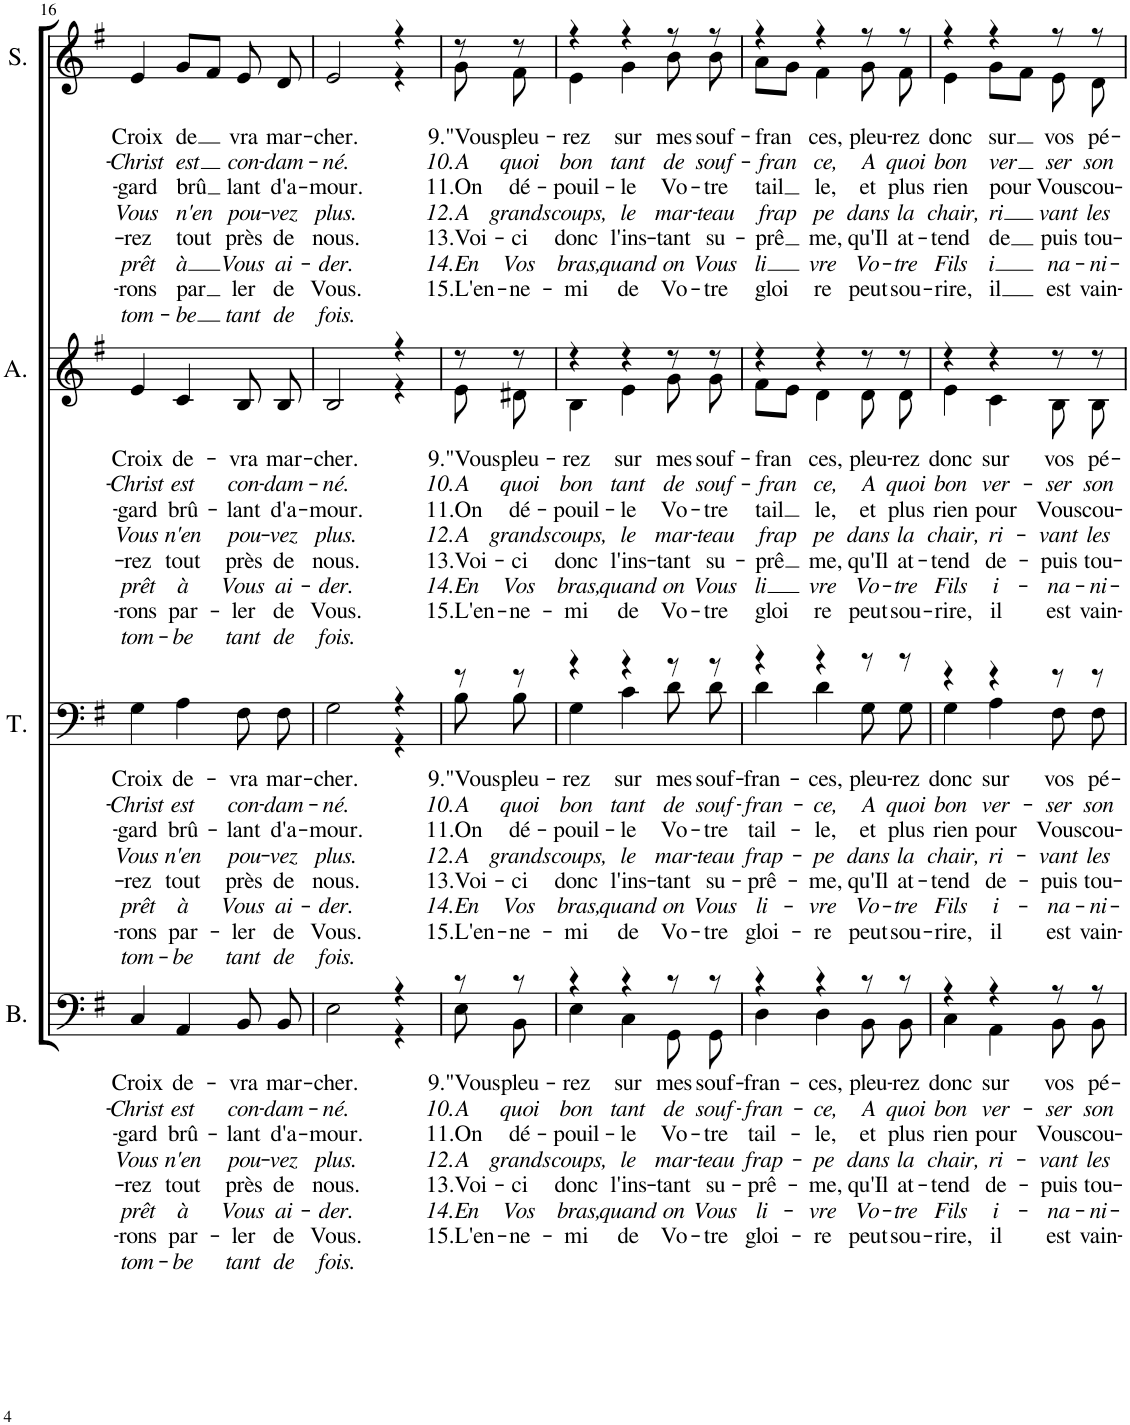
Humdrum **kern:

**kern	**text	**text	**text	**text	**text	**text	**text	**text	**kern	**text	**text	**text	**text	**text	**text	**text	**text	**kern	**text	**text	**text	**text	**text	**text	**text	**text	**kern	**text	**text	**text	**text	**text	**text	**text	**text
*part4	*part4	*part4	*part4	*part4	*part4	*part4	*part4	*part4	*part3	*part3	*part3	*part3	*part3	*part3	*part3	*part3	*part3	*part2	*part2	*part2	*part2	*part2	*part2	*part2	*part2	*part2	*part1	*part1	*part1	*part1	*part1	*part1	*part1	*part1	*part1
*staff4	*staff4	*staff4	*staff4	*staff4	*staff4	*staff4	*staff4	*staff4	*staff3	*staff3	*staff3	*staff3	*staff3	*staff3	*staff3	*staff3	*staff3	*staff2	*staff2	*staff2	*staff2	*staff2	*staff2	*staff2	*staff2	*staff2	*staff1	*staff1	*staff1	*staff1	*staff1	*staff1	*staff1	*staff1	*staff1
*I"Basse	*	*	*	*	*	*	*	*	*I"Ténor	*	*	*	*	*	*	*	*	*I"Alto	*	*	*	*	*	*	*	*	*I"Soprane	*	*	*	*	*	*	*	*
*I'B.	*	*	*	*	*	*	*	*	*I'T.	*	*	*	*	*	*	*	*	*I'A.	*	*	*	*	*	*	*	*	*I'S.	*	*	*	*	*	*	*	*
!!LO:PB:g=z
*clefF4	*	*	*	*	*	*	*	*	*clefF4	*	*	*	*	*	*	*	*	*clefG2	*	*	*	*	*	*	*	*	*clefG2	*	*	*	*	*	*	*	*
*k[f#]	*	*	*	*	*	*	*	*	*k[f#]	*	*	*	*	*	*	*	*	*k[f#]	*	*	*	*	*	*	*	*	*k[f#]	*	*	*	*	*	*	*	*
*M3/4	*	*	*	*	*	*	*	*	*M3/4	*	*	*	*	*	*	*	*	*M3/4	*	*	*	*	*	*	*	*	*M3/4	*	*	*	*	*	*	*	*
=16	=16	=16	=16	=16	=16	=16	=16	=16	=16	=16	=16	=16	=16	=16	=16	=16	=16	=16	=16	=16	=16	=16	=16	=16	=16	=16	=16	=16	=16	=16	=16	=16	=16	=16	=16
!	!LO:LY:b	!LO:LY:b	!LO:LY:b	!LO:LY:b	!LO:LY:b	!LO:LY:b	!LO:LY:b	!LO:LY:b	!	!LO:LY:b	!LO:LY:b	!LO:LY:b	!LO:LY:b	!LO:LY:b	!LO:LY:b	!LO:LY:b	!LO:LY:b	!	!LO:LY:b	!LO:LY:b	!LO:LY:b	!LO:LY:b	!LO:LY:b	!LO:LY:b	!LO:LY:b	!LO:LY:b	!	!LO:LY:b	!LO:LY:b	!LO:LY:b	!LO:LY:b	!LO:LY:b	!LO:LY:b	!LO:LY:b	!LO:LY:b
4C/	Croix	-Christ	-gard	Vous	-rez	prêt	-rons	tom-	4G\	Croix	-Christ	-gard	Vous	-rez	prêt	-rons	tom-	4e/	Croix	-Christ	-gard	Vous	-rez	prêt	-rons	tom-	4e/	Croix	-Christ	-gard	Vous	-rez	prêt	-rons	tom-
!	!LO:LY:b	!LO:LY:b	!LO:LY:b	!LO:LY:b	!LO:LY:b	!LO:LY:b	!LO:LY:b	!LO:LY:b	!	!LO:LY:b	!LO:LY:b	!LO:LY:b	!LO:LY:b	!LO:LY:b	!LO:LY:b	!LO:LY:b	!LO:LY:b	!	!LO:LY:b	!LO:LY:b	!LO:LY:b	!LO:LY:b	!LO:LY:b	!LO:LY:b	!LO:LY:b	!LO:LY:b	!	!LO:LY:b	!LO:LY:b	!LO:LY:b	!LO:LY:b	!LO:LY:b	!LO:LY:b	!LO:LY:b	!LO:LY:b
4AA/	de-	est	brû-	n'en	tout	à	par-	-be	4A\	de-	est	brû-	n'en	tout	à	par-	-be	4c/	de-	est	brû-	n'en	tout	à	par-	-be	8g/L	de	est	brû	n'en	tout	à	par	-be
.	.	.	.	.	.	.	.	.	.	.	.	.	.	.	.	.	.	.	.	.	.	.	.	.	.	.	8f#/J	.	.	.	.	.	.	.	.
!	!LO:LY:b	!LO:LY:b	!LO:LY:b	!LO:LY:b	!LO:LY:b	!LO:LY:b	!LO:LY:b	!LO:LY:b	!	!LO:LY:b	!LO:LY:b	!LO:LY:b	!LO:LY:b	!LO:LY:b	!LO:LY:b	!LO:LY:b	!LO:LY:b	!	!LO:LY:b	!LO:LY:b	!LO:LY:b	!LO:LY:b	!LO:LY:b	!LO:LY:b	!LO:LY:b	!LO:LY:b	!	!LO:LY:b	!LO:LY:b	!LO:LY:b	!LO:LY:b	!LO:LY:b	!LO:LY:b	!LO:LY:b	!LO:LY:b
8BB/L	-vra	con-	-lant	pou-	près	Vous	-ler	tant	8F#\L	-vra	con-	-lant	pou-	près	Vous	-ler	tant	8B/	-vra	con-	-lant	pou-	près	Vous	-ler	tant	8e/	vra	con-	lant	pou-	près	Vous	ler	tant
!	!LO:LY:b	!LO:LY:b	!LO:LY:b	!LO:LY:b	!LO:LY:b	!LO:LY:b	!LO:LY:b	!LO:LY:b	!	!LO:LY:b	!LO:LY:b	!LO:LY:b	!LO:LY:b	!LO:LY:b	!LO:LY:b	!LO:LY:b	!LO:LY:b	!	!LO:LY:b	!LO:LY:b	!LO:LY:b	!LO:LY:b	!LO:LY:b	!LO:LY:b	!LO:LY:b	!LO:LY:b	!	!LO:LY:b	!LO:LY:b	!LO:LY:b	!LO:LY:b	!LO:LY:b	!LO:LY:b	!LO:LY:b	!LO:LY:b
8BB/J	mar-	-dam-	d'a-	-vez	de	ai-	de	de	8F#\J	mar-	-dam-	d'a-	-vez	de	ai-	de	de	8B/	mar-	-dam-	d'a-	-vez	de	ai-	de	de	8d/	mar-	-dam-	d'a-	-vez	de	ai-	de	de
=17	=17	=17	=17	=17	=17	=17	=17	=17	=17	=17	=17	=17	=17	=17	=17	=17	=17	=17	=17	=17	=17	=17	=17	=17	=17	=17	=17	=17	=17	=17	=17	=17	=17	=17	=17
!	!LO:LY:b	!LO:LY:b	!LO:LY:b	!LO:LY:b	!LO:LY:b	!LO:LY:b	!LO:LY:b	!LO:LY:b	!	!LO:LY:b	!LO:LY:b	!LO:LY:b	!LO:LY:b	!LO:LY:b	!LO:LY:b	!LO:LY:b	!LO:LY:b	!	!LO:LY:b	!LO:LY:b	!LO:LY:b	!LO:LY:b	!LO:LY:b	!LO:LY:b	!LO:LY:b	!LO:LY:b	!	!LO:LY:b	!LO:LY:b	!LO:LY:b	!LO:LY:b	!LO:LY:b	!LO:LY:b	!LO:LY:b	!LO:LY:b
*^	*	*	*	*	*	*	*	*	*^	*	*	*	*	*	*	*	*	*^	*	*	*	*	*	*	*	*	*^	*	*	*	*	*	*	*	*
2E\	2ryy	-cher.	-né.	-mour.	plus.	nous.	-der.	Vous.	fois.	2G\	2ryy	-cher.	-né.	-mour.	plus.	nous.	-der.	Vous.	fois.	2B/	2ryy	-cher.	-né.	-mour.	plus.	nous.	-der.	Vous.	fois.	2e/	2ryy	-cher.	-né.	-mour.	plus.	nous.	-der.	Vous.	fois.
4r	4r	.	.	.	.	.	.	.	.	4r	4r	.	.	.	.	.	.	.	.	4r	4r	.	.	.	.	.	.	.	.	4r	4r	.	.	.	.	.	.	.	.
=18	=18	=18	=18	=18	=18	=18	=18	=18	=18	=18	=18	=18	=18	=18	=18	=18	=18	=18	=18	=18	=18	=18	=18	=18	=18	=18	=18	=18	=18	=18	=18	=18	=18	=18	=18	=18	=18	=18	=18
!	!	!LO:LY:b	!LO:LY:b	!LO:LY:b	!LO:LY:b	!LO:LY:b	!LO:LY:b	!LO:LY:b	!	!	!	!LO:LY:b	!LO:LY:b	!LO:LY:b	!LO:LY:b	!LO:LY:b	!LO:LY:b	!LO:LY:b	!	!	!	!LO:LY:b	!LO:LY:b	!LO:LY:b	!LO:LY:b	!LO:LY:b	!LO:LY:b	!LO:LY:b	!	!	!	!LO:LY:b	!LO:LY:b	!LO:LY:b	!LO:LY:b	!LO:LY:b	!LO:LY:b	!LO:LY:b	!
8r	8E\L	9."Vous	10.A	11.On	12.A	13.Voi-	14.En	15.L'en-	.	8r	8B\L	9."Vous	10.A	11.On	12.A	13.Voi-	14.En	15.L'en-	.	8r	8e\	9."Vous	10.A	11.On	12.A	13.Voi-	14.En	15.L'en-	.	8r	8g\	9."Vous	10.A	11.On	12.A	13.Voi-	14.En	15.L'en-	.
!	!	!LO:LY:b	!LO:LY:b	!LO:LY:b	!LO:LY:b	!LO:LY:b	!LO:LY:b	!LO:LY:b	!	!	!	!LO:LY:b	!LO:LY:b	!LO:LY:b	!LO:LY:b	!LO:LY:b	!LO:LY:b	!LO:LY:b	!	!	!	!LO:LY:b	!LO:LY:b	!LO:LY:b	!LO:LY:b	!LO:LY:b	!LO:LY:b	!LO:LY:b	!	!	!	!LO:LY:b	!LO:LY:b	!LO:LY:b	!LO:LY:b	!LO:LY:b	!LO:LY:b	!LO:LY:b	!
8r	8BB\J	pleu-	quoi	dé-	grands	-ci	Vos	-ne-	.	8r	8B\J	pleu-	quoi	dé-	grands	-ci	Vos	-ne-	.	8r	8d#X\	pleu-	quoi	dé-	grands	-ci	Vos	-ne-	.	8r	8f#\	pleu-	quoi	dé-	grands	-ci	Vos	-ne-	.
=19	=19	=19	=19	=19	=19	=19	=19	=19	=19	=19	=19	=19	=19	=19	=19	=19	=19	=19	=19	=19	=19	=19	=19	=19	=19	=19	=19	=19	=19	=19	=19	=19	=19	=19	=19	=19	=19	=19	=19
!	!	!LO:LY:b	!LO:LY:b	!LO:LY:b	!LO:LY:b	!LO:LY:b	!LO:LY:b	!LO:LY:b	!	!	!	!LO:LY:b	!LO:LY:b	!LO:LY:b	!LO:LY:b	!LO:LY:b	!LO:LY:b	!LO:LY:b	!	!	!	!LO:LY:b	!LO:LY:b	!LO:LY:b	!LO:LY:b	!LO:LY:b	!LO:LY:b	!LO:LY:b	!	!	!	!LO:LY:b	!LO:LY:b	!LO:LY:b	!LO:LY:b	!LO:LY:b	!LO:LY:b	!LO:LY:b	!
4r	4E\	-rez	bon	-pouil-	coups,	donc	bras,	-mi	.	4r	4G\	-rez	bon	-pouil-	coups,	donc	bras,	-mi	.	4r	4B\	-rez	bon	-pouil-	coups,	donc	bras,	-mi	.	4r	4e\	-rez	bon	-pouil-	coups,	donc	bras,	-mi	.
!	!	!LO:LY:b	!LO:LY:b	!LO:LY:b	!LO:LY:b	!LO:LY:b	!LO:LY:b	!LO:LY:b	!	!	!	!LO:LY:b	!LO:LY:b	!LO:LY:b	!LO:LY:b	!LO:LY:b	!LO:LY:b	!LO:LY:b	!	!	!	!LO:LY:b	!LO:LY:b	!LO:LY:b	!LO:LY:b	!LO:LY:b	!LO:LY:b	!LO:LY:b	!	!	!	!LO:LY:b	!LO:LY:b	!LO:LY:b	!LO:LY:b	!LO:LY:b	!LO:LY:b	!LO:LY:b	!
4r	4C\	sur	tant	-le	le	l'ins-	quand	de	.	4r	4c\	sur	tant	-le	le	l'ins-	quand	de	.	4r	4e\	sur	tant	-le	le	l'ins-	quand	de	.	4r	4g\	sur	tant	-le	le	l'ins-	quand	de	.
!	!	!LO:LY:b	!LO:LY:b	!LO:LY:b	!LO:LY:b	!LO:LY:b	!LO:LY:b	!LO:LY:b	!	!	!	!LO:LY:b	!LO:LY:b	!LO:LY:b	!LO:LY:b	!LO:LY:b	!LO:LY:b	!LO:LY:b	!	!	!	!LO:LY:b	!LO:LY:b	!LO:LY:b	!LO:LY:b	!LO:LY:b	!LO:LY:b	!LO:LY:b	!	!	!	!LO:LY:b	!LO:LY:b	!LO:LY:b	!LO:LY:b	!LO:LY:b	!LO:LY:b	!LO:LY:b	!
8r	8GG\L	mes	de	Vo-	mar-	-tant	on	Vo-	.	8r	8d\L	mes	de	Vo-	mar-	-tant	on	Vo-	.	8r	8g\	mes	de	Vo-	mar-	-tant	on	Vo-	.	8r	8b\	mes	de	Vo-	mar-	-tant	on	Vo-	.
!	!	!LO:LY:b	!LO:LY:b	!LO:LY:b	!LO:LY:b	!LO:LY:b	!LO:LY:b	!LO:LY:b	!	!	!	!LO:LY:b	!LO:LY:b	!LO:LY:b	!LO:LY:b	!LO:LY:b	!LO:LY:b	!LO:LY:b	!	!	!	!LO:LY:b	!LO:LY:b	!LO:LY:b	!LO:LY:b	!LO:LY:b	!LO:LY:b	!LO:LY:b	!	!	!	!LO:LY:b	!LO:LY:b	!LO:LY:b	!LO:LY:b	!LO:LY:b	!LO:LY:b	!LO:LY:b	!
8r	8GG\J	souf-	souf-	-tre	-teau	su-	Vous	-tre	.	8r	8d\J	souf-	souf-	-tre	-teau	su-	Vous	-tre	.	8r	8g\	souf-	souf-	-tre	-teau	su-	Vous	-tre	.	8r	8b\	souf-	souf-	-tre	-teau	su-	Vous	-tre	.
=20	=20	=20	=20	=20	=20	=20	=20	=20	=20	=20	=20	=20	=20	=20	=20	=20	=20	=20	=20	=20	=20	=20	=20	=20	=20	=20	=20	=20	=20	=20	=20	=20	=20	=20	=20	=20	=20	=20	=20
!	!	!LO:LY:b	!LO:LY:b	!LO:LY:b	!LO:LY:b	!LO:LY:b	!LO:LY:b	!LO:LY:b	!	!	!	!LO:LY:b	!LO:LY:b	!LO:LY:b	!LO:LY:b	!LO:LY:b	!LO:LY:b	!LO:LY:b	!	!	!	!LO:LY:b	!LO:LY:b	!LO:LY:b	!LO:LY:b	!LO:LY:b	!LO:LY:b	!LO:LY:b	!	!	!	!LO:LY:b	!LO:LY:b	!LO:LY:b	!LO:LY:b	!LO:LY:b	!LO:LY:b	!LO:LY:b	!
4r	4D\	-fran-	-fran-	tail-	frap-	-prê-	li-	gloi-	.	4r	4d\	-fran-	-fran-	tail-	frap-	-prê-	li-	gloi-	.	4r	8f#\L	-fran	-fran	-tail	-frap	-prê	-li	-gloi	.	4r	8a\L	-fran	-fran	-tail	-frap	-prê	-li	-gloi	.
.	.	.	.	.	.	.	.	.	.	.	.	.	.	.	.	.	.	.	.	.	8e\J	.	.	.	.	.	.	.	.	.	8g\J	.	.	.	.	.	.	.	.
!	!	!LO:LY:b	!LO:LY:b	!LO:LY:b	!LO:LY:b	!LO:LY:b	!LO:LY:b	!LO:LY:b	!	!	!	!LO:LY:b	!LO:LY:b	!LO:LY:b	!LO:LY:b	!LO:LY:b	!LO:LY:b	!LO:LY:b	!	!	!	!LO:LY:b	!LO:LY:b	!LO:LY:b	!LO:LY:b	!LO:LY:b	!LO:LY:b	!LO:LY:b	!	!	!	!LO:LY:b	!LO:LY:b	!LO:LY:b	!LO:LY:b	!LO:LY:b	!LO:LY:b	!LO:LY:b	!
4r	4D\	-ces,	-ce,	-le,	-pe	-me,	-vre	-re	.	4r	4d\	-ces,	-ce,	-le,	-pe	-me,	-vre	-re	.	4r	4d\	ces,	ce,	le,	pe	me,	vre	re	.	4r	4f#\	ces,	ce,	le,	pe	me,	vre	re	.
!	!	!LO:LY:b	!LO:LY:b	!LO:LY:b	!LO:LY:b	!LO:LY:b	!LO:LY:b	!LO:LY:b	!	!	!	!LO:LY:b	!LO:LY:b	!LO:LY:b	!LO:LY:b	!LO:LY:b	!LO:LY:b	!LO:LY:b	!	!	!	!LO:LY:b	!LO:LY:b	!LO:LY:b	!LO:LY:b	!LO:LY:b	!LO:LY:b	!LO:LY:b	!	!	!	!LO:LY:b	!LO:LY:b	!LO:LY:b	!LO:LY:b	!LO:LY:b	!LO:LY:b	!LO:LY:b	!
8r	8BB\L	pleu-	A	et	dans	qu'Il	Vo-	peut	.	8r	8G\L	pleu-	A	et	dans	qu'Il	Vo-	peut	.	8r	8d\	pleu-	A	et	dans	qu'Il	Vo-	peut	.	8r	8g\	pleu-	A	et	dans	qu'Il	Vo-	peut	.
!	!	!LO:LY:b	!LO:LY:b	!LO:LY:b	!LO:LY:b	!LO:LY:b	!LO:LY:b	!LO:LY:b	!	!	!	!LO:LY:b	!LO:LY:b	!LO:LY:b	!LO:LY:b	!LO:LY:b	!LO:LY:b	!LO:LY:b	!	!	!	!LO:LY:b	!LO:LY:b	!LO:LY:b	!LO:LY:b	!LO:LY:b	!LO:LY:b	!LO:LY:b	!	!	!	!LO:LY:b	!LO:LY:b	!LO:LY:b	!LO:LY:b	!LO:LY:b	!LO:LY:b	!LO:LY:b	!
8r	8BB\J	-rez	quoi	plus	la	at-	-tre	sou-	.	8r	8G\J	-rez	quoi	plus	la	at-	-tre	sou-	.	8r	8d\	-rez	quoi	plus	la	at-	-tre	sou-	.	8r	8f#\	-rez	quoi	plus	la	at-	-tre	sou-	.
=21	=21	=21	=21	=21	=21	=21	=21	=21	=21	=21	=21	=21	=21	=21	=21	=21	=21	=21	=21	=21	=21	=21	=21	=21	=21	=21	=21	=21	=21	=21	=21	=21	=21	=21	=21	=21	=21	=21	=21
!	!	!LO:LY:b	!LO:LY:b	!LO:LY:b	!LO:LY:b	!LO:LY:b	!LO:LY:b	!LO:LY:b	!	!	!	!LO:LY:b	!LO:LY:b	!LO:LY:b	!LO:LY:b	!LO:LY:b	!LO:LY:b	!LO:LY:b	!	!	!	!LO:LY:b	!LO:LY:b	!LO:LY:b	!LO:LY:b	!LO:LY:b	!LO:LY:b	!LO:LY:b	!	!	!	!LO:LY:b	!LO:LY:b	!LO:LY:b	!LO:LY:b	!LO:LY:b	!LO:LY:b	!LO:LY:b	!
4r	4C\	donc	bon	rien	chair,	-tend	Fils	-rire,	.	4r	4G\	donc	bon	rien	chair,	-tend	Fils	-rire,	.	4r	4e\	donc	bon	rien	chair,	-tend	Fils	-rire,	.	4r	4e\	donc	bon	rien	chair,	-tend	Fils	-rire,	.
!	!	!LO:LY:b	!LO:LY:b	!LO:LY:b	!LO:LY:b	!LO:LY:b	!LO:LY:b	!LO:LY:b	!	!	!	!LO:LY:b	!LO:LY:b	!LO:LY:b	!LO:LY:b	!LO:LY:b	!LO:LY:b	!LO:LY:b	!	!	!	!LO:LY:b	!LO:LY:b	!LO:LY:b	!LO:LY:b	!LO:LY:b	!LO:LY:b	!LO:LY:b	!	!	!	!LO:LY:b	!LO:LY:b	!LO:LY:b	!LO:LY:b	!LO:LY:b	!LO:LY:b	!LO:LY:b	!
4r	4AA\	sur	ver-	pour	ri-	de-	i-	il	.	4r	4A\	sur	ver-	pour	ri-	de-	i-	il	.	4r	4c\	sur	ver-	pour	ri-	de-	i-	il	.	4r	8g\L	sur	ver	pour	ri	de	i	il	.
.	.	.	.	.	.	.	.	.	.	.	.	.	.	.	.	.	.	.	.	.	.	.	.	.	.	.	.	.	.	.	8f#\J	.	.	.	.	.	.	.	.
!	!	!LO:LY:b	!LO:LY:b	!LO:LY:b	!LO:LY:b	!LO:LY:b	!LO:LY:b	!LO:LY:b	!	!	!	!LO:LY:b	!LO:LY:b	!LO:LY:b	!LO:LY:b	!LO:LY:b	!LO:LY:b	!LO:LY:b	!	!	!	!LO:LY:b	!LO:LY:b	!LO:LY:b	!LO:LY:b	!LO:LY:b	!LO:LY:b	!LO:LY:b	!	!	!	!LO:LY:b	!LO:LY:b	!LO:LY:b	!LO:LY:b	!LO:LY:b	!LO:LY:b	!LO:LY:b	!
8r	8BB\L	vos	-ser	Vous	-vant	-puis	-na-	est	.	8r	8F#\L	vos	-ser	Vous	-vant	-puis	-na-	est	.	8r	8B\	vos	-ser	Vous	-vant	-puis	-na-	est	.	8r	8e\	vos	ser	Vous	vant	puis	na-	est	.
!	!	!LO:LY:b	!LO:LY:b	!LO:LY:b	!LO:LY:b	!LO:LY:b	!LO:LY:b	!LO:LY:b	!	!	!	!LO:LY:b	!LO:LY:b	!LO:LY:b	!LO:LY:b	!LO:LY:b	!LO:LY:b	!LO:LY:b	!	!	!	!LO:LY:b	!LO:LY:b	!LO:LY:b	!LO:LY:b	!LO:LY:b	!LO:LY:b	!LO:LY:b	!	!	!	!LO:LY:b	!LO:LY:b	!LO:LY:b	!LO:LY:b	!LO:LY:b	!LO:LY:b	!LO:LY:b	!
8r	8BB\J	pé-	son	cou-	les	tou-	-ni-	vain-	.	8r	8F#\J	pé-	son	cou-	les	tou-	-ni-	vain-	.	8r	8B\	pé-	son	cou-	les	tou-	-ni-	vain-	.	8r	8d\	pé-	son	cou-	les	tou-	-ni-	vain-	.
*v	*v	*	*	*	*	*	*	*	*	*	*	*	*	*	*	*	*	*	*	*v	*v	*	*	*	*	*	*	*	*	*v	*v	*	*	*	*	*	*	*	*
*	*	*	*	*	*	*	*	*	*v	*v	*	*	*	*	*	*	*	*	*	*	*	*	*	*	*	*	*	*	*	*	*	*	*	*	*	*
=	=	=	=	=	=	=	=	=	=	=	=	=	=	=	=	=	=	=	=	=	=	=	=	=	=	=	=	=	=	=	=	=	=	=	=
*-	*-	*-	*-	*-	*-	*-	*-	*-	*-	*-	*-	*-	*-	*-	*-	*-	*-	*-	*-	*-	*-	*-	*-	*-	*-	*-	*-	*-	*-	*-	*-	*-	*-	*-	*-
